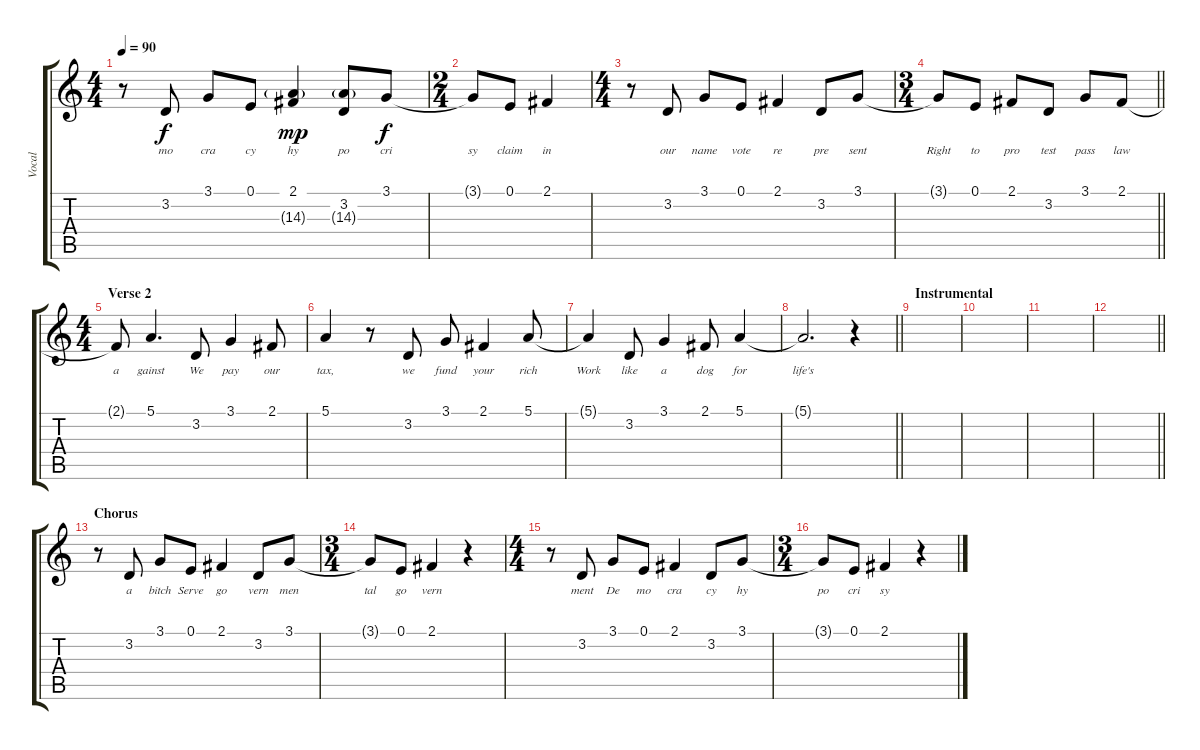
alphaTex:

\track ("Vocal" "Vocal") {instrument acousticgrandpiano}
\staff {score tabs}
\tuning (E4 B3 G3 D3 A2 E2) {hide}
\ts (4 4)
\tempo 90
\clef g2
\ks c
r.8{dy f} 3.2.8{lyrics (0 "mo") lyrics (1 "") lyrics (2 "") lyrics (3 "") lyrics (4 "")} 3.1.8{lyrics (0 "cra") lyrics (1 "") lyrics (2 "") lyrics (3 "") lyrics (4 "")} 0.1.8{lyrics (0 "cy") lyrics (1 "") lyrics (2 "") lyrics (3 "") lyrics (4 "")} (2.1 14.3{g}).4{lyrics (0 "hy") lyrics (1 "") lyrics (2 "") lyrics (3 "") lyrics (4 "") dy mp} (3.2 14.3{g}).8{lyrics (0 "po") lyrics (1 "") lyrics (2 "") lyrics (3 "") lyrics (4 "")} 3.1.8{lyrics (0 "cri") lyrics (1 "") lyrics (2 "") lyrics (3 "") lyrics (4 "") dy f} |
\ts (2 4)
3.1{t}.8{lyrics (0 "sy") lyrics (1 "") lyrics (2 "") lyrics (3 "") lyrics (4 "")} 0.1.8{lyrics (0 "claim") lyrics (1 "") lyrics (2 "") lyrics (3 "") lyrics (4 "")} 2.1.4{lyrics (0 "in") lyrics (1 "") lyrics (2 "") lyrics (3 "") lyrics (4 "")} |
\ts (4 4)
r.8 3.2.8{lyrics (0 "our") lyrics (1 "") lyrics (2 "") lyrics (3 "") lyrics (4 "")} 3.1.8{lyrics (0 "name") lyrics (1 "") lyrics (2 "") lyrics (3 "") lyrics (4 "")} 0.1.8{lyrics (0 "vote") lyrics (1 "") lyrics (2 "") lyrics (3 "") lyrics (4 "")} 2.1.4{lyrics (0 "re") lyrics (1 "") lyrics (2 "") lyrics (3 "") lyrics (4 "")} 3.2.8{lyrics (0 "pre") lyrics (1 "") lyrics (2 "") lyrics (3 "") lyrics (4 "")} 3.1.8{lyrics (0 "sent") lyrics (1 "") lyrics (2 "") lyrics (3 "") lyrics (4 "")} |
\ts (3 4)
\barLineRight lightlight
3.1{t}.8{lyrics (0 "Right") lyrics (1 "") lyrics (2 "") lyrics (3 "") lyrics (4 "")} 0.1.8{lyrics (0 "to") lyrics (1 "") lyrics (2 "") lyrics (3 "") lyrics (4 "")} 2.1.8{lyrics (0 "pro") lyrics (1 "") lyrics (2 "") lyrics (3 "") lyrics (4 "")} 3.2.8{lyrics (0 "test") lyrics (1 "") lyrics (2 "") lyrics (3 "") lyrics (4 "")} 3.1.8{lyrics (0 "pass") lyrics (1 "") lyrics (2 "") lyrics (3 "") lyrics (4 "")} 2.1.8{lyrics (0 "law") lyrics (1 "") lyrics (2 "") lyrics (3 "") lyrics (4 "")} |
\ts (4 4)
\section ("" "Verse 2")
2.1{t}.8{lyrics (0 "a") lyrics (1 "") lyrics (2 "") lyrics (3 "") lyrics (4 "")} 5.1.4{d lyrics (0 "gainst") lyrics (1 "") lyrics (2 "") lyrics (3 "") lyrics (4 "")} 3.2.8{lyrics (0 "We") lyrics (1 "") lyrics (2 "") lyrics (3 "") lyrics (4 "")} 3.1.4{lyrics (0 "pay") lyrics (1 "") lyrics (2 "") lyrics (3 "") lyrics (4 "")} 2.1.8{lyrics (0 "our") lyrics (1 "") lyrics (2 "") lyrics (3 "") lyrics (4 "")} |
5.1.4{lyrics (0 "tax,") lyrics (1 "") lyrics (2 "") lyrics (3 "") lyrics (4 "")} r.8 3.2.8{lyrics (0 "we") lyrics (1 "") lyrics (2 "") lyrics (3 "") lyrics (4 "")} 3.1.8{lyrics (0 "fund") lyrics (1 "") lyrics (2 "") lyrics (3 "") lyrics (4 "")} 2.1.4{lyrics (0 "your") lyrics (1 "") lyrics (2 "") lyrics (3 "") lyrics (4 "")} 5.1.8{lyrics (0 "rich") lyrics (1 "") lyrics (2 "") lyrics (3 "") lyrics (4 "")} |
5.1{t}.4{lyrics (0 "Work") lyrics (1 "") lyrics (2 "") lyrics (3 "") lyrics (4 "")} 3.2.8{lyrics (0 "like") lyrics (1 "") lyrics (2 "") lyrics (3 "") lyrics (4 "")} 3.1.4{lyrics (0 "a") lyrics (1 "") lyrics (2 "") lyrics (3 "") lyrics (4 "")} 2.1.8{lyrics (0 "dog") lyrics (1 "") lyrics (2 "") lyrics (3 "") lyrics (4 "")} 5.1.4{lyrics (0 "for") lyrics (1 "") lyrics (2 "") lyrics (3 "") lyrics (4 "")} |
\barLineRight lightlight
5.1{t}.2{d lyrics (0 "life's") lyrics (1 "") lyrics (2 "") lyrics (3 "") lyrics (4 "")} r.4 |
\section ("" "Instrumental")
|
|
|
\barLineRight lightlight
|
\section ("" "Chorus")
r.8 3.2.8{lyrics (0 "a") lyrics (1 "") lyrics (2 "") lyrics (3 "") lyrics (4 "")} 3.1.8{lyrics (0 "bitch") lyrics (1 "") lyrics (2 "") lyrics (3 "") lyrics (4 "")} 0.1.8{lyrics (0 "Serve") lyrics (1 "") lyrics (2 "") lyrics (3 "") lyrics (4 "")} 2.1.4{lyrics (0 "go") lyrics (1 "") lyrics (2 "") lyrics (3 "") lyrics (4 "")} 3.2.8{lyrics (0 "vern") lyrics (1 "") lyrics (2 "") lyrics (3 "") lyrics (4 "")} 3.1.8{lyrics (0 "men") lyrics (1 "") lyrics (2 "") lyrics (3 "") lyrics (4 "")} |
\ts (3 4)
3.1{t}.8{lyrics (0 "tal") lyrics (1 "") lyrics (2 "") lyrics (3 "") lyrics (4 "")} 0.1.8{lyrics (0 "go") lyrics (1 "") lyrics (2 "") lyrics (3 "") lyrics (4 "")} 2.1.4{lyrics (0 "vern") lyrics (1 "") lyrics (2 "") lyrics (3 "") lyrics (4 "")} r.4 |
\ts (4 4)
r.8 3.2.8{lyrics (0 "ment") lyrics (1 "") lyrics (2 "") lyrics (3 "") lyrics (4 "")} 3.1.8{lyrics (0 "De") lyrics (1 "") lyrics (2 "") lyrics (3 "") lyrics (4 "")} 0.1.8{lyrics (0 "mo") lyrics (1 "") lyrics (2 "") lyrics (3 "") lyrics (4 "")} 2.1.4{lyrics (0 "cra") lyrics (1 "") lyrics (2 "") lyrics (3 "") lyrics (4 "")} 3.2.8{lyrics (0 "cy") lyrics (1 "") lyrics (2 "") lyrics (3 "") lyrics (4 "")} 3.1.8{lyrics (0 "hy") lyrics (1 "") lyrics (2 "") lyrics (3 "") lyrics (4 "")} |
\ts (3 4)
3.1{t}.8{lyrics (0 "po") lyrics (1 "") lyrics (2 "") lyrics (3 "") lyrics (4 "")} 0.1.8{lyrics (0 "cri") lyrics (1 "") lyrics (2 "") lyrics (3 "") lyrics (4 "")} 2.1.4{lyrics (0 "sy") lyrics (1 "") lyrics (2 "") lyrics (3 "") lyrics (4 "")} r.4
